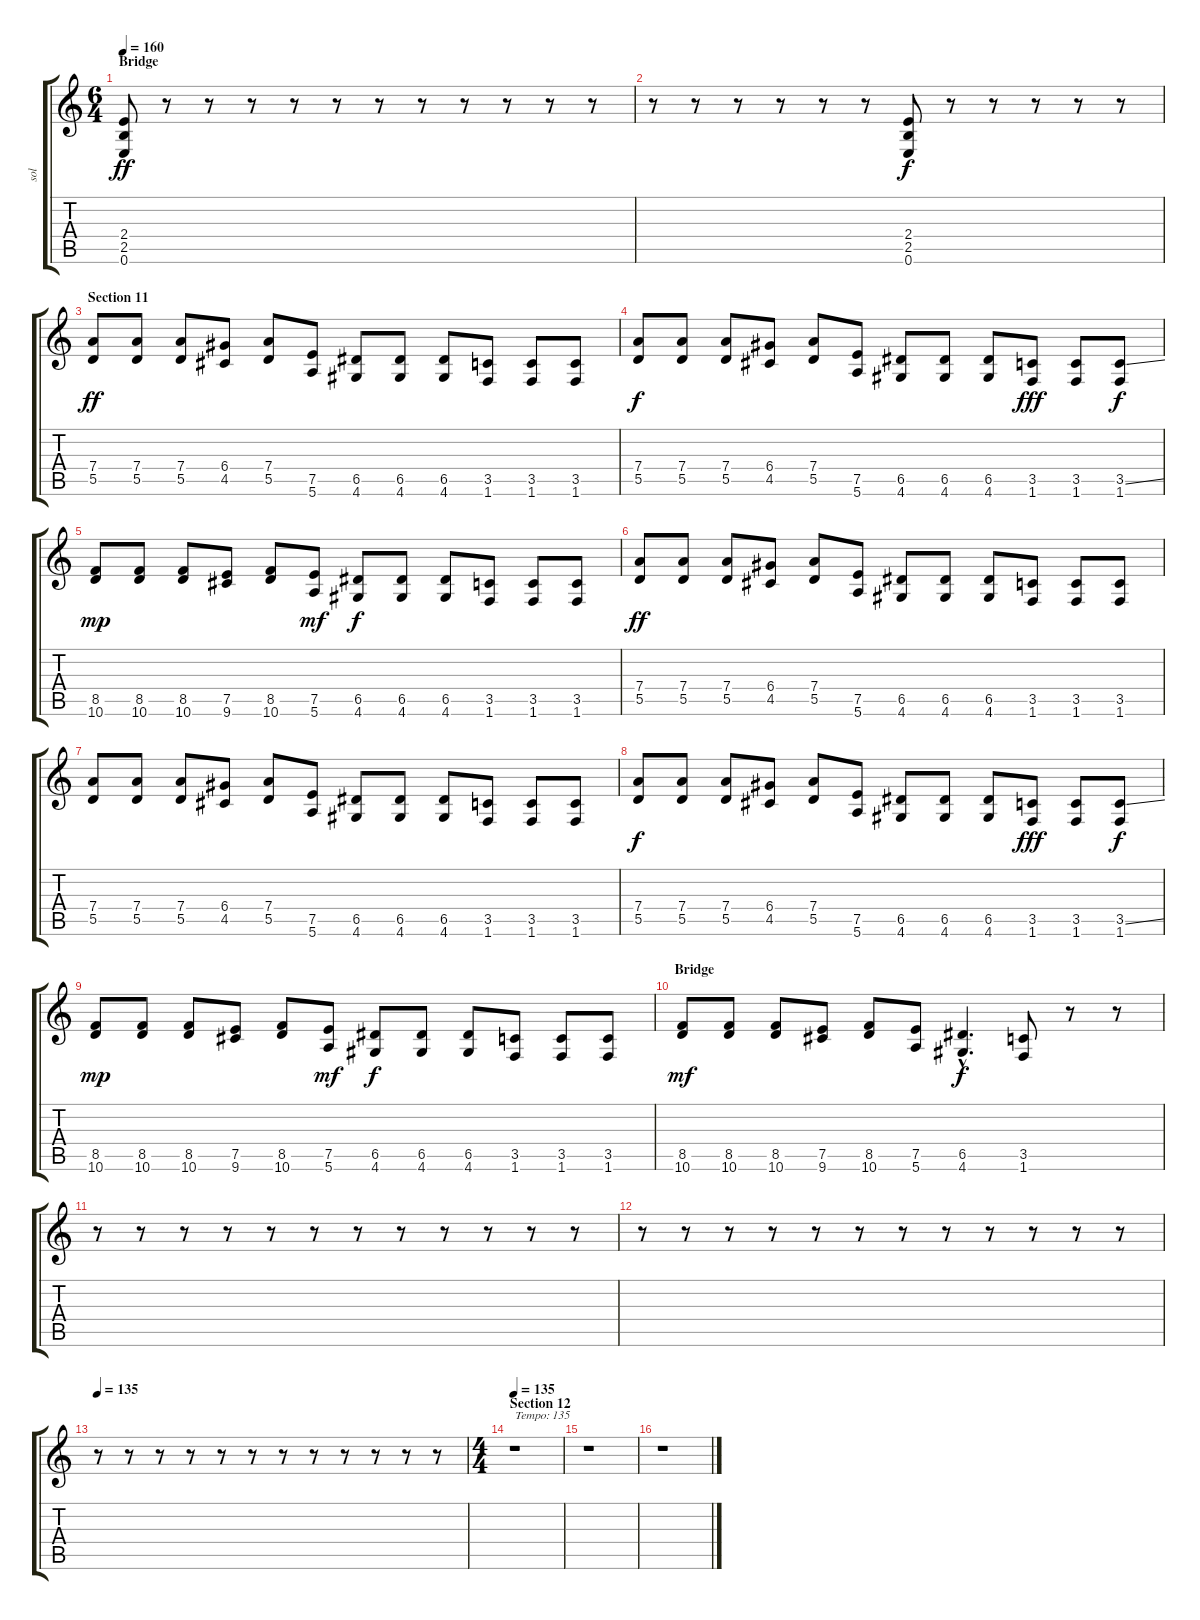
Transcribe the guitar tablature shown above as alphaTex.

\track ("sol" "sol") {instrument distortionguitar}
\staff {score tabs}
\tuning (E4 B3 G3 D3 A2 E2) {hide}
\ts (6 4)
\section ("" "Bridge")
\tempo 160
\clef g2
\ks c
(2.4 2.5 0.6).8{dy ff} r.8 r.8 r.8 r.8 r.8 r.8 r.8 r.8 r.8 r.8 r.8 |
r.8 r.8 r.8 r.8 r.8 r.8 (2.4 2.5 0.6).8{dy f} r.8 r.8 r.8 r.8 r.8 |
\section ("" "Section 11")
(7.4 5.5).8{dy ff} (7.4 5.5).8 (7.4 5.5).8 (6.4 4.5).8 (7.4 5.5).8 (7.5 5.6).8 (6.5 4.6).8 (6.5 4.6).8 (6.5 4.6).8 (3.5 1.6).8 (3.5 1.6).8 (3.5 1.6).8 |
(7.4 5.5).8{dy f} (7.4 5.5).8 (7.4 5.5).8 (6.4 4.5).8 (7.4 5.5).8 (7.5 5.6).8 (6.5 4.6).8 (6.5 4.6).8 (6.5 4.6).8 (3.5 1.6).8{dy fff} (3.5 1.6).8 (3.5{ss} 1.6).8{dy f} |
(8.5 10.6).8{dy mp} (8.5 10.6).8 (8.5 10.6).8 (7.5 9.6).8 (8.5 10.6).8 (7.5 5.6).8{dy mf} (6.5 4.6).8{dy f} (6.5 4.6).8 (6.5 4.6).8 (3.5 1.6).8 (3.5 1.6).8 (3.5 1.6).8 |
(7.4 5.5).8{dy ff} (7.4 5.5).8 (7.4 5.5).8 (6.4 4.5).8 (7.4 5.5).8 (7.5 5.6).8 (6.5 4.6).8 (6.5 4.6).8 (6.5 4.6).8 (3.5 1.6).8 (3.5 1.6).8 (3.5 1.6).8 |
(7.4 5.5).8 (7.4 5.5).8 (7.4 5.5).8 (6.4 4.5).8 (7.4 5.5).8 (7.5 5.6).8 (6.5 4.6).8 (6.5 4.6).8 (6.5 4.6).8 (3.5 1.6).8 (3.5 1.6).8 (3.5 1.6).8 |
(7.4 5.5).8{dy f} (7.4 5.5).8 (7.4 5.5).8 (6.4 4.5).8 (7.4 5.5).8 (7.5 5.6).8 (6.5 4.6).8 (6.5 4.6).8 (6.5 4.6).8 (3.5 1.6).8{dy fff} (3.5 1.6).8 (3.5{ss} 1.6).8{dy f} |
(8.5 10.6).8{dy mp} (8.5 10.6).8 (8.5 10.6).8 (7.5 9.6).8 (8.5 10.6).8 (7.5 5.6).8{dy mf} (6.5 4.6).8{dy f} (6.5 4.6).8 (6.5 4.6).8 (3.5 1.6).8 (3.5 1.6).8 (3.5 1.6).8 |
\section ("" "Bridge")
(8.5 10.6).8{dy mf} (8.5 10.6).8 (8.5 10.6).8 (7.5 9.6).8 (8.5 10.6).8 (7.5 5.6).8 (6.5{hac} 4.6{hac}).4{d dy f} (3.5 1.6).8 r.8 r.8 |
r.8 r.8 r.8 r.8 r.8 r.8 r.8 r.8 r.8 r.8 r.8 r.8 |
r.8 r.8 r.8 r.8 r.8 r.8 r.8 r.8 r.8 r.8 r.8 r.8 |
\tempo 135
r.8 r.8 r.8 r.8 r.8 r.8 r.8 r.8 r.8 r.8 r.8 r.8 |
\ts (4 4)
\section ("" "Section 12")
\tempo 135
r.1{txt "Tempo: 135"} |
r.1 |
r.1
